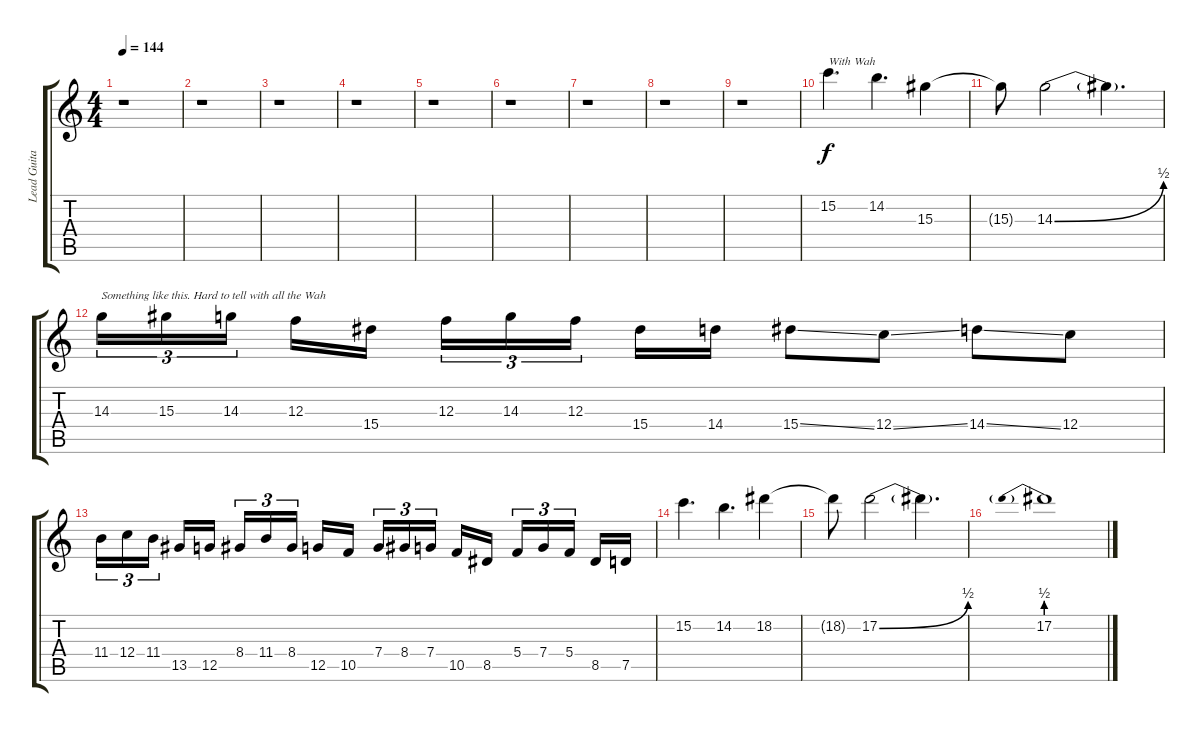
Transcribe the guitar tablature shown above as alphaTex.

\track ("Lead Guitar" "Lead Guita") {instrument distortionguitar}
\staff {score tabs}
\tuning (D4 A3 F3 C3 G2 C2) {hide}
\ts (4 4)
\tempo 144
\clef g2
\ks c
r.1{dy f} |
r.1 |
r.1 |
r.1 |
r.1 |
r.1 |
r.1 |
r.1 |
r.1 |
15.2.4{d txt "With Wah"} 14.2.4{d} 15.3.4 |
15.3{t}.8 14.3{be (bend 0 0 60 2)}.2 14.3{t}.4{d} |
14.3.16{tu (3 2) txt "Something like this. Hard to tell with all the Wah"} 15.3.16{tu (3 2)} 14.3.16{tu (3 2)} 12.3.16 15.4.16 12.3.16{tu (3 2)} 14.3.16{tu (3 2)} 12.3.16{tu (3 2)} 15.4.16 14.4.16 15.4{ss}.8 12.4{ss}.8 14.4{ss}.8 12.4.8 |
11.4.16{tu (3 2)} 12.4.16{tu (3 2)} 11.4.16{tu (3 2)} 13.5.16 12.5.16 8.4.16{tu (3 2)} 11.4.16{tu (3 2)} 8.4.16{tu (3 2)} 12.5.16 10.5.16 7.4.16{tu (3 2)} 8.4.16{tu (3 2)} 7.4.16{tu (3 2)} 10.5.16 8.5.16 5.4.16{tu (3 2)} 7.4.16{tu (3 2)} 5.4.16{tu (3 2)} 8.5.16 7.5.16 |
15.2.4{d} 14.2.4{d} 18.2.4 |
18.2{t}.8 17.2{be (bend 0 0 60 2)}.2 17.2{t}.4{d} |
17.2{be (prebend 0 2 60 2)}.1
